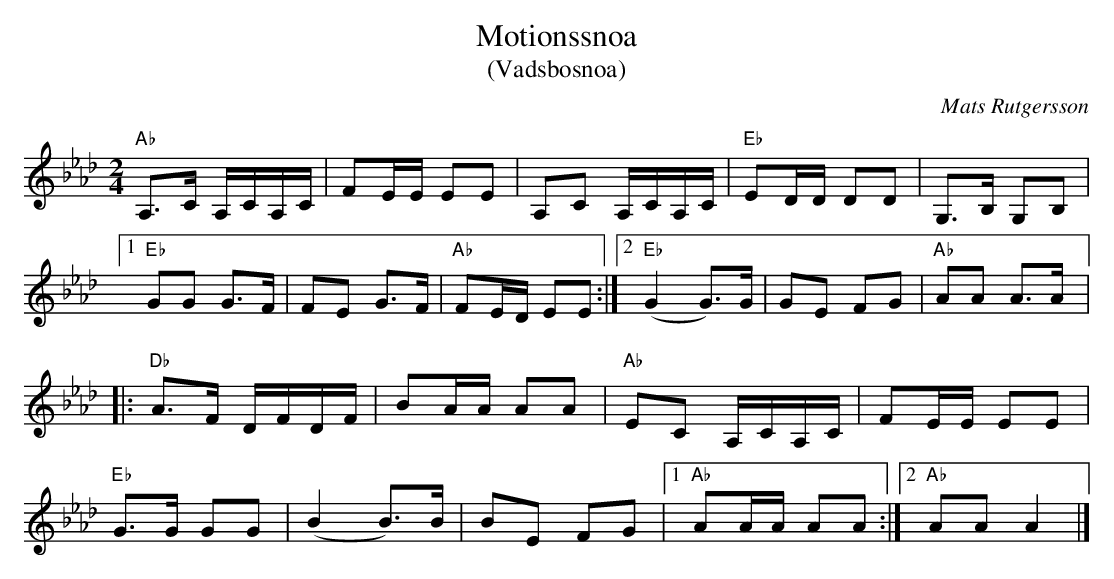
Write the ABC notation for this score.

X:1
T:Motionssnoa
T:(Vadsbosnoa)
C:Mats Rutgersson
L:1/16
M:2/4
K:Ab
V:1
"Ab"A,3C A,CA,C | F2EE E2E2 | A,2C2 A,CA,C | "Eb" E2DD D2D2 | G,3B, G,2B,2 |1
"Eb" G2G2 G3F | F2E2 G3F | "Ab" F2ED E2E2 :|2 "Eb" (G4 G3)G | G2E2 F2G2 | "Ab" A2A2 A3A |:
"Db" A3F DFDF | B2AA A2A2 | "Ab" E2C2 A,CA,C | F2EE E2E2 |
"Eb" G3G G2G2 | (B4 B3)B | B2E2 F2G2 |1 "Ab" A2AA A2A2 :|2 "Ab" A2A2 A4 |]
